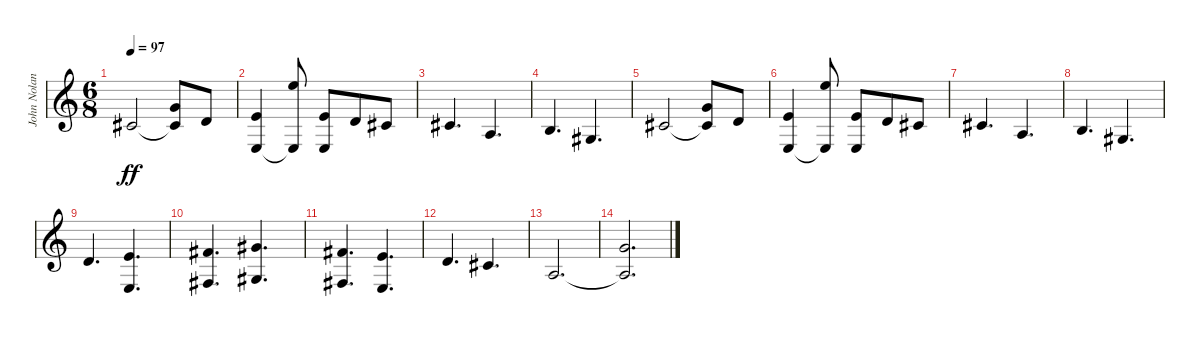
\track ("John Nolan" "John Nolan") {instrument acousticgrandpiano}
\staff {score}
\tuning (E5 B4 G4 D4 A3 E3) {hide}
\ts (6 8)
\tempo 97
\clef g2
\ks c
4.5.2{dy ff} (0.3 4.5{t}).8 5.5.8 |
(2.4 0.6).4 (0.1 0.6{t}).8 (2.4 0.6).8 0.4.8 4.5.8 |
4.5.4{d} 0.5.4{d} |
2.5.4{d} 4.6.4{d} |
4.5.2 (0.3 4.5{t}).8 5.5.8 |
(2.4 0.6).4 (0.1 0.6{t}).8 (2.4 0.6).8 0.4.8 4.5.8 |
4.5.4{d} 0.5.4{d} |
2.5.4{d} 4.6.4{d} |
0.4.4{d} (2.4 0.6).4{d} |
(4.4 2.6).4{d} (6.4 4.6).4{d} |
(4.4 2.6).4{d} (2.4 0.6).4{d} |
0.4.4{d} 4.5.4{d} |
0.5.2{d} |
(0.3 0.5{t}).2{d}
